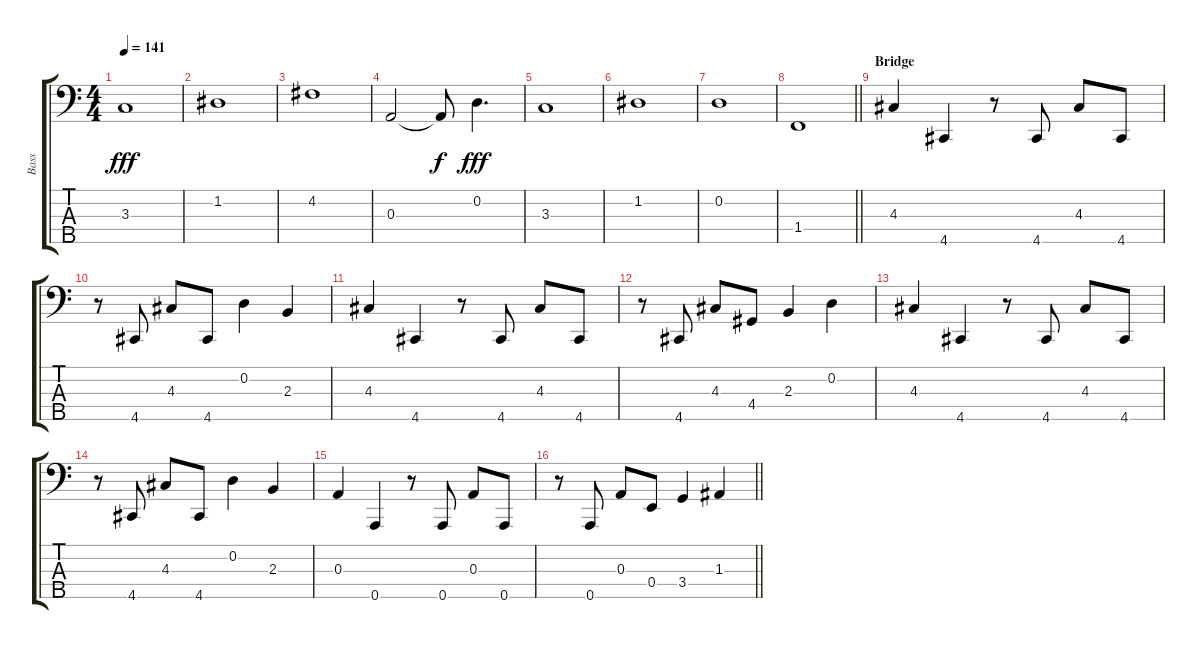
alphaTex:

\track ("Bass" "Bass") {instrument electricbasspick}
\staff {score tabs}
\tuning (G2 D2 A1 E1 A0) {hide}
\ts (4 4)
\tempo 141
\clef f4
\ks c
3.3.1{dy fff} |
1.2.1 |
4.2.1 |
0.3.2 0.3{t}.8{dy f} 0.2.4{d dy fff} |
3.3.1 |
1.2.1 |
0.2.1 |
\barLineRight lightlight
1.4.1 |
\section ("" "Bridge")
4.3.4 4.5.4 r.8 4.5.8 4.3.8 4.5.8 |
r.8 4.5.8 4.3.8 4.5.8 0.2.4 2.3.4 |
4.3.4 4.5.4 r.8 4.5.8 4.3.8 4.5.8 |
r.8 4.5.8 4.3.8 4.4.8 2.3.4 0.2.4 |
4.3.4 4.5.4 r.8 4.5.8 4.3.8 4.5.8 |
r.8 4.5.8 4.3.8 4.5.8 0.2.4 2.3.4 |
0.3.4 0.5.4 r.8 0.5.8 0.3.8 0.5.8 |
\barLineRight lightlight
r.8 0.5.8 0.3.8 0.4.8 3.4.4 1.3.4
